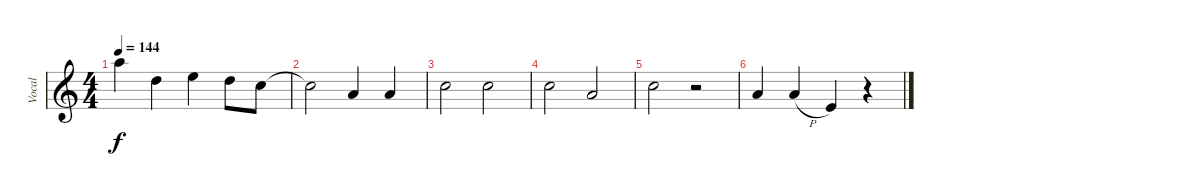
\track ("Vocal" "Vocal") {instrument electricguitarjazz}
\staff {score}
\tuning (E4 B3 G3 D3 A2 E2) {hide}
\ts (4 4)
\tempo 144
\clef g2
\ks c
10.2{t}.4{dy f} 7.3.4 9.3.4 7.3.8 5.3.8 |
5.3{t}.2 2.3.4 2.3.4 |
5.3.2 5.3.2 |
5.3.2 2.3.2 |
5.3.2 r.2 |
2.3.4 7.4{h}.4 2.4.4 r.4
